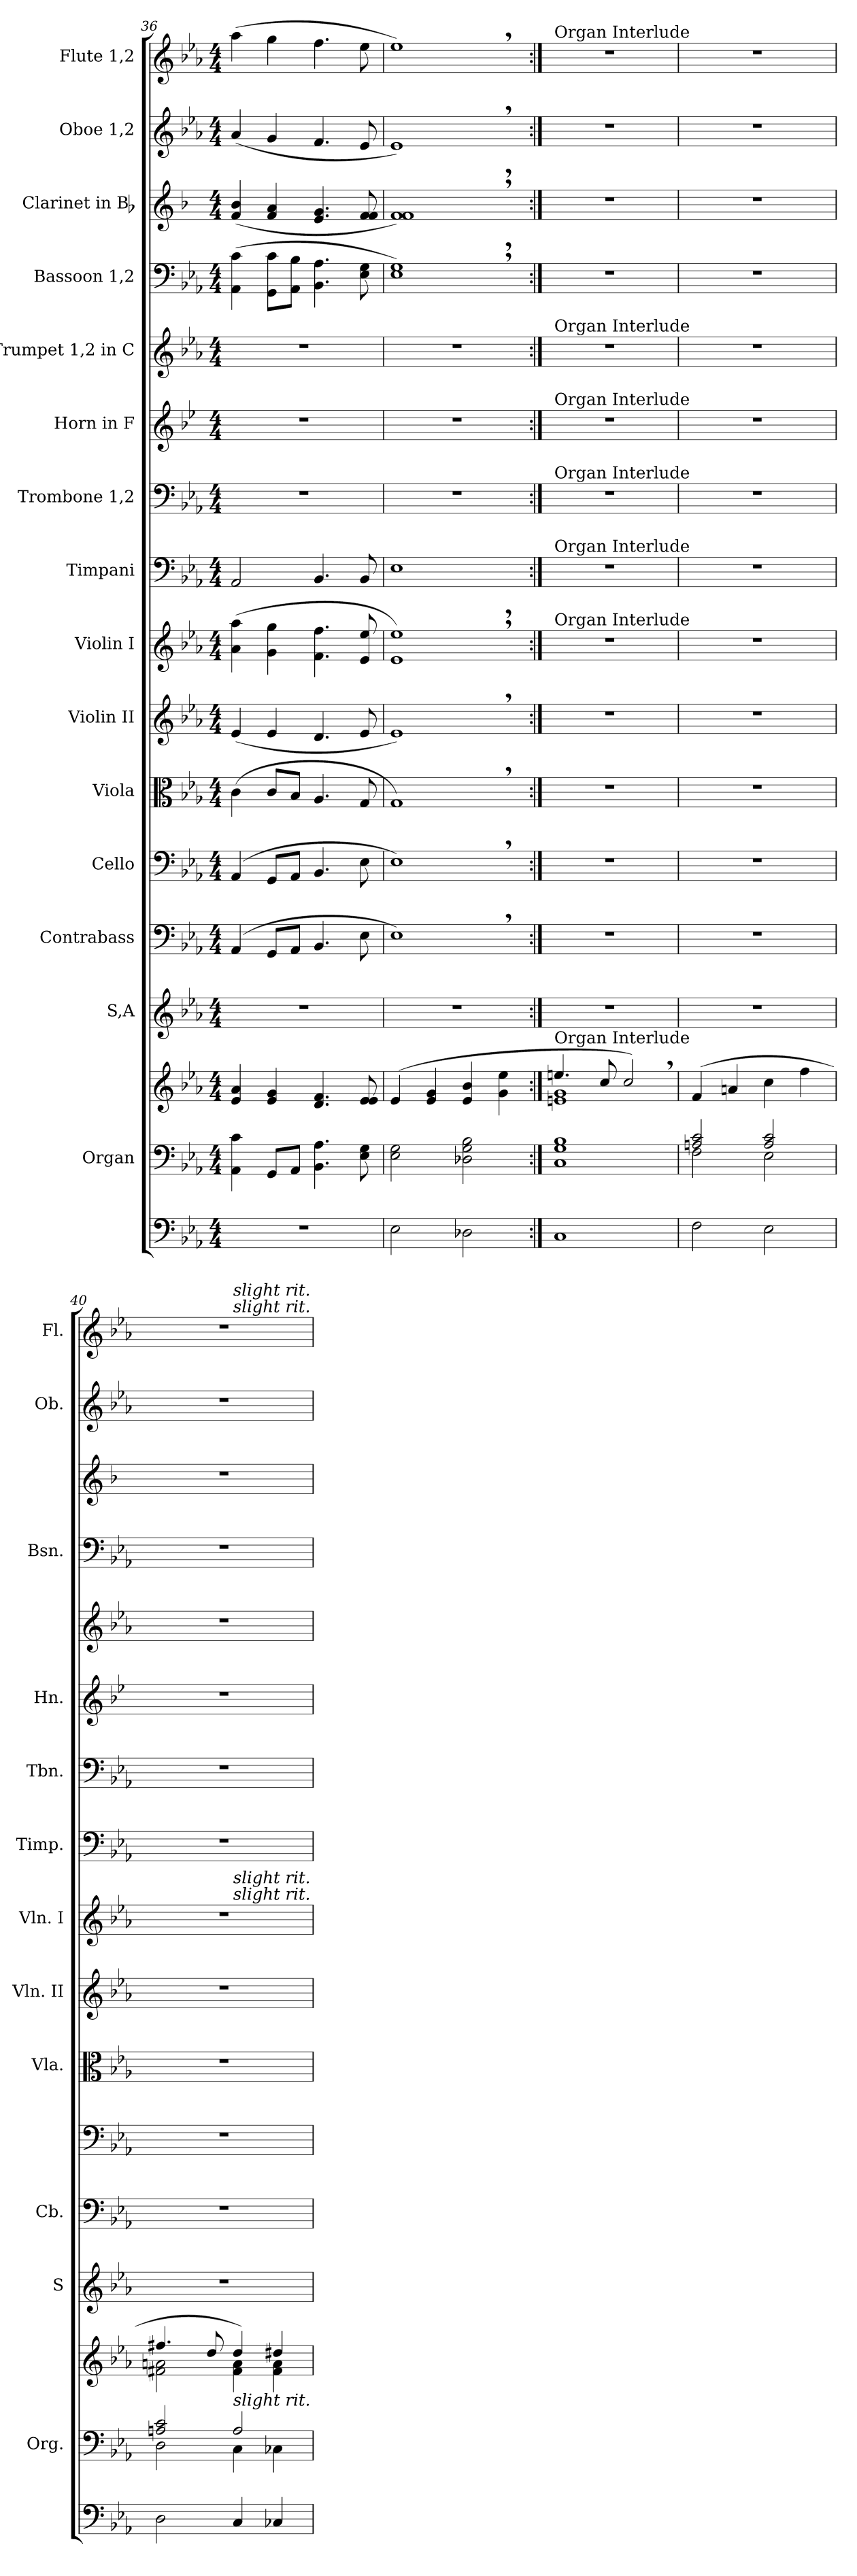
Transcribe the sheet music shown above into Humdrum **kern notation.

**kern	**kern	**kern	**kern	**kern	**kern	**kern	**kern	**kern	**kern	**kern	**kern	**kern	**kern	**kern	**kern	**kern
*part16	*part15	*part15	*part14	*part13	*part12	*part11	*part10	*part9	*part8	*part7	*part6	*part5	*part4	*part3	*part2	*part1
*staff17	*staff16	*staff15	*staff14	*staff13	*staff12	*staff11	*staff10	*staff9	*staff8	*staff7	*staff6	*staff5	*staff4	*staff3	*staff2	*staff1
*	*I"Organ	*	*I"S,A	*I"Contrabass	*I"Cello	*I"Viola	*I"Violin II	*I"Violin I	*I"Timpani	*I"Trombone 1,2	*I"Horn in F	*I"Trumpet 1,2 in C	*I"Bassoon 1,2	*I"Clarinet in Bb	*I"Oboe 1,2	*I"Flute 1,2
*	*I'Org.	*	*I'S	*I'Cb.	*	*I'Vla.	*I'Vln. II	*I'Vln. I	*I'Timp.	*I'Tbn.	*I'Hn.	*	*I'Bsn.	*	*I'Ob.	*I'Fl.
*clefF4	*clefF4	*clefG2	*clefG2	*clefF4	*clefF4	*clefC3	*clefG2	*clefG2	*clefF4	*clefF4	*clefG2	*clefG2	*clefF4	*clefG2	*clefG2	*clefG2
*	*	*	*ITrd7c12	*ITrd7c12	*	*	*	*	*	*	*ITrd4c7	*	*	*ITrd1c2	*	*
*k[b-e-a-]	*k[b-e-a-]	*k[b-e-a-]	*k[b-e-a-]	*k[b-e-a-]	*k[b-e-a-]	*k[b-e-a-]	*k[b-e-a-]	*k[b-e-a-]	*k[b-e-a-]	*k[b-e-a-]	*k[b-e-a-]	*k[b-e-a-]	*k[b-e-a-]	*k[b-e-a-]	*k[b-e-a-]	*k[b-e-a-]
*E-:	*E-:	*E-:	*E-:	*E-:	*E-:	*E-:	*E-:	*E-:	*E-:	*E-:	*E-:	*E-:	*E-:	*E-:	*E-:	*E-:
*M4/4	*M4/4	*M4/4	*M4/4	*M4/4	*M4/4	*M4/4	*M4/4	*M4/4	*M4/4	*M4/4	*M4/4	*M4/4	*M4/4	*M4/4	*M4/4	*M4/4
=36	=36	=36	=36	=36	=36	=36	=36	=36	=36	=36	=36	=36	=36	=36	=36	=36
1r	4AA-\ 4c\	4e-/ 4a-/	1r	(4AAA-/	(4AA-/	(>4c\	(<4e-/	(>4a-\ 4aa-\	2AA-/	1r	1r	1r	(>4AA-\ 4c\	(<4e-/ 4a-/	(<4a-/	(>4aa-\
.	8GG/L	4e-/ 4g/	.	8GGG/L	8GG/L	8c/L	4e-/	4g\ 4gg\	.	.	.	.	8GG\ 8c\L	4e-/ 4g/	4g/	4gg\
.	8AA-/J	.	.	8AAA-/J	8AA-/J	8B-/J	.	.	.	.	.	.	8AA-\ 8B-\J	.	.	.
.	4.BB-\ 4.A-\	4.d/ 4.f/	.	4.BBB-/	4.BB-/	4.A-/	4.d/	4.f\ 4.ff\	4.BB-/	.	.	.	4.BB-\ 4.A-\	4.d/ 4.f/	4.f/	4.ff\
.	8E-\ 8G\	8e-/ 8e-/	.	8EE-\	8E-\	8G/	8e-/	8e-/ 8ee-/	8BB-/	.	.	.	8E-\ 8G\	8e-/ 8e-/	8e-/	8ee-\
=37	=37	=37	=37	=37	=37	=37	=37	=37	=37	=37	=37	=37	=37	=37	=37	=37
2E-\	2E-\ 2G\	(4e-/	1r	1EE-,>)	1E-,>)	1G,>)	1e-,>)	1e-,> 1ee-,>)	1E-	1r	1r	1r	1E-,> 1G,>)	1e-,> 1e-,>)	1e-,>)	1ee-,>)
.	.	4e-/ 4g/	.	.	.	.	.	.	.	.	.	.	.	.	.	.
2D-X\	2D-X\ 2G\ 2B-\	4e-/ 4b-/	.	.	.	.	.	.	.	.	.	.	.	.	.	.
.	.	4g\ 4ee-\	.	.	.	.	.	.	.	.	.	.	.	.	.	.
!!LO:PB:g=z
=38:|!	=38:|!	=38:|!	=38:|!	=38:|!	=38:|!	=38:|!	=38:|!	=38:|!	=38:|!	=38:|!	=38:|!	=38:|!	=38:|!	=38:|!	=38:|!	=38:|!
*	*^	*^	*	*	*	*	*	*	*	*	*	*	*	*	*	*
!	!	!	!	!	!	!	!	!	!	!	!	!	!	!	!	!	!	!LO:TX:a:t=Organ Interlude
!	!	!	!	!	!	!	!	!	!	!	!	!	!	!LO:TX:a:t=Organ Interlude	!	!	!	!
!	!	!	!	!	!	!	!	!	!	!	!	!	!LO:TX:a:t=Organ Interlude	!	!	!	!	!
!	!	!	!	!	!	!	!	!	!	!	!	!LO:TX:a:t=Organ Interlude	!	!	!	!	!	!
!	!	!	!	!	!	!	!	!	!	!	!LO:TX:a:t=Organ Interlude	!	!	!	!	!	!	!
!	!	!	!	!	!	!	!	!	!	!LO:TX:a:t=Organ Interlude	!	!	!	!	!	!	!	!
!	!	!	!LO:TX:a:t=Organ Interlude	!	!	!	!	!	!	!	!	!	!	!	!	!	!	!
1C	1G 1B-	1C	4.een/	1en 1g	1r	1r	1r	1r	1r	1r	1r	1r	1r	1r	1r	1r	1r	1r
.	.	.	8cc/	.	.	.	.	.	.	.	.	.	.	.	.	.	.	.
.	.	.	2cc,>/)	.	.	.	.	.	.	.	.	.	.	.	.	.	.	.
*	*	*	*v	*v	*	*	*	*	*	*	*	*	*	*	*	*	*	*
=39	=39	=39	=39	=39	=39	=39	=39	=39	=39	=39	=39	=39	=39	=39	=39	=39	=39
2F\	2An/ 2c/	2F\	(4f/	1r	1r	1r	1r	1r	1r	1r	1r	1r	1r	1r	1r	1r	1r
.	.	.	4an/	.	.	.	.	.	.	.	.	.	.	.	.	.	.
2E-i\	2A/ 2c/	2E-i\	4cc\	.	.	.	.	.	.	.	.	.	.	.	.	.	.
.	.	.	4ff\	.	.	.	.	.	.	.	.	.	.	.	.	.	.
=40	=40	=40	=40	=40	=40	=40	=40	=40	=40	=40	=40	=40	=40	=40	=40	=40	=40
*	*	*	*^	*	*	*	*	*	*^	*	*	*	*	*	*	*	*^
2D\	2An/ 2c/	2D\	4.ff#X/	2f#X\ 2an\	1r	1r	1r	1r	1r	1r	2ryy	1r	1r	1r	1r	1r	1r	1r	1r	2ryy
.	.	.	8dd/	.	.	.	.	.	.	.	.	.	.	.	.	.	.	.	.	.
!	!	!	!	!	!	!	!	!	!	!	!	!	!	!	!	!	!	!	!	!LO:TX:a:i:t=slight rit.
!	!	!	!	!	!	!	!	!	!	!	!	!	!	!	!	!	!	!	!	!LO:TX:a:i:t=slight rit.
!	!	!	!	!	!	!	!	!	!	!	!LO:TX:a:i:t=slight rit.	!	!	!	!	!	!	!	!	!
!	!	!	!	!	!	!	!	!	!	!	!LO:TX:a:i:t=slight rit.	!	!	!	!	!	!	!	!	!
!	!	!	!LO:TX:b:i:t=slight rit.	!	!	!	!	!	!	!	!	!	!	!	!	!	!	!	!	!
4C/	2A/	4C\	4dd/)	4f#\ 4a\	.	.	.	.	.	.	2ryy	.	.	.	.	.	.	.	.	2ryy
4C-X/	.	4C-X\	4dd#X/	4f#\ 4a\	.	.	.	.	.	.	.	.	.	.	.	.	.	.	.	.
*	*v	*v	*	*	*	*	*	*	*	*v	*v	*	*	*	*	*	*	*	*v	*v
*	*	*v	*v	*	*	*	*	*	*	*	*	*	*	*	*	*	*
=	=	=	=	=	=	=	=	=	=	=	=	=	=	=	=	=
*-	*-	*-	*-	*-	*-	*-	*-	*-	*-	*-	*-	*-	*-	*-	*-	*-
